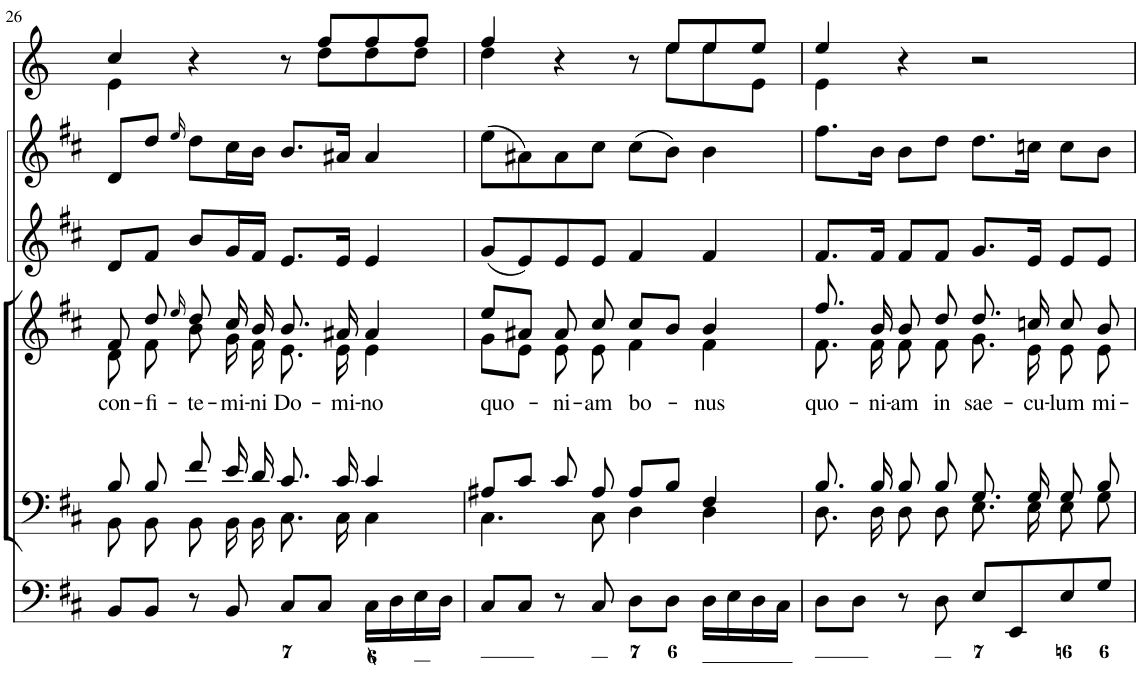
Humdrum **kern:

**kern	**kern	**kern	**text	**kern	**kern	**kern
*part6	*part5	*part4	*part4	*part3	*part2	*part1
*staff6	*staff5	*staff4	*staff4	*staff3	*staff2	*staff1
*I"Organ	*I"Voice	*I"Voice	*	*I"Violin	*I"Violin	*I"C in D
*	*	*	*	*I'Vln	*I'Vln	*
!!LO:PB:g=z
*clefF4	*clefF4	*clefG2	*	*clefG2	*clefG2	*clefG2
*	*	*	*	*	*	*Trd-1c-2
*k[f#c#]	*k[f#c#]	*k[f#c#]	*	*k[f#c#]	*k[f#c#]	*k[]
*M4/4	*M4/4	*M4/4	*	*M4/4	*M4/4	*M4/4
*met(c)	*met(c)	*met(c)	*	*met(c)	*met(c)	*met(c)
=26	=26	=26	=26	=26	=26	=26
*	*^	*	*	*	*	*
!	!	!	!	!LO:LY:b	!	!	!
*	*	*	*^	*	*	*	*^
8BB/L	8B/	8BB\	8f#/	8d\	con-	8d/L	8d/L	4cc/	4e\
!	!	!	!	!	!LO:LY:b	!	!	!	!
8BB/J	8B/	8BB\	8dd/	8f#\	-fi-	8f#/J	8dd/J	.	.
.	.	.	16qee/	.	.	.	16qee/	.	.
!	!	!	!	!	!LO:LY:b	!	!	!	!
8r	8f#/	8BB\	8dd/	8b\	-te-	8b/L	8dd\L	4r	4.ryy
!	!	!	!	!	!LO:LY:b	!	!	!	!
8BB/	16e/	16BB\	16cc#/	16g\	-mi-	16g/L	16cc#\L	.	.
!	!	!	!	!	!LO:LY:b	!	!	!	!
.	16d/	16BB\	16b/	16f#\	-ni	16f#/JJ	16b\JJ	.	.
!	!	!	!	!	!LO:LY:b	!	!	!	!
8C#/L	8.c#/	8.C#\	8.b/	8.e\	Do-	8.e/L	8.b/L	8r	.
8C#/J	.	.	.	.	.	.	.	8ff/L	8dd\L
!	!	!	!	!	!LO:LY:b	!	!	!	!
.	16c#/	16C#\	16a#X/	16e\	-mi-	16e/Jk	16a#X/Jk	.	.
!	!	!	!	!	!LO:LY:b	!	!	!	!
16C#\LL	4c#/	4C#\	4a#/	4e\	-no	4e/	4a#/	8ff/	8dd\
16D\	.	.	.	.	.	.	.	.	.
16E\	.	.	.	.	.	.	.	8ff/J	8dd\J
16D\JJ	.	.	.	.	.	.	.	.	.
=27	=27	=27	=27	=27	=27	=27	=27	=27	=27
!	!	!	!	!	!LO:LY:b	!	!	!	!
8C#/L	8A#X/L	4.C#\	8ee/L	8g\L	quo-	(8g/L	(8ee\L	4ff/	4dd\
8C#/J	8c#/J	.	8a#X/J	8e\J	.	8e/)	8a#X\)	.	.
!	!	!	!	!	!LO:LY:b	!	!	!	!
8r	8c#/	.	8a#/	8e\	-ni-	8e/	8a#\	4r	4.ryy
!	!	!	!	!	!LO:LY:b	!	!	!	!
8C#/	8A#/	8C#\	8cc#/	8e\	-am	8e/J	8cc#\J	.	.
!	!	!	!	!	!LO:LY:b	!	!	!	!
8D\L	8A#/L	4D\	8cc#/L	4f#\	bo-	4f#/	(8cc#\L	8r	.
8D\J	8B/J	.	8b/J	.	.	.	8b\J)	8ee/L	8ee\L
!	!	!	!	!	!LO:LY:b	!	!	!	!
16D\LL	4F#/	4D\	4b/	4f#\	-nus	4f#/	4b\	8ee/	8ee\
16E\	.	.	.	.	.	.	.	.	.
16D\	.	.	.	.	.	.	.	8ee/J	8e\J
16C#\JJ	.	.	.	.	.	.	.	.	.
=28	=28	=28	=28	=28	=28	=28	=28	=28	=28
!	!	!	!	!	!LO:LY:b	!	!	!	!
8D\L	8.B/	8.D\	8.ff#/	8.f#\	quo-	8.f#/L	8.ff#\L	4ee/	4e\
8D\J	.	.	.	.	.	.	.	.	.
!	!	!	!	!	!LO:LY:b	!	!	!	!
.	16B/	16D\	16b/	16f#\	-ni-	16f#/Jk	16b\Jk	.	.
!	!	!	!	!	!LO:LY:b	!	!	!	!
8r	8B/	8D\	8b/	8f#\	-am	8f#/L	8b\L	4r	2.ryy
!	!	!	!	!	!LO:LY:b	!	!	!	!
8D\	8B/	8D\	8dd/	8f#\	in	8f#/J	8dd\J	.	.
!	!	!	!	!	!LO:LY:b	!	!	!	!
8E/L	8.G/	8.E\	8.dd/	8.g\	sae-	8.g/L	8.dd\L	2r	.
8EE/	.	.	.	.	.	.	.	.	.
!	!	!	!	!	!LO:LY:b	!	!	!	!
.	16G/	16E\	16ccn/	16e\	-cu-	16e/Jk	16ccn\Jk	.	.
!	!	!	!	!	!LO:LY:b	!	!	!	!
8E/	8G/	8E\	8cc/	8e\	-lum	8e/L	8cc\L	.	.
!	!	!	!	!	!LO:LY:b	!	!	!	!
8G/J	8B/	8G\	8b/	8e\	mi-	8e/J	8b\J	.	.
*	*v	*v	*	*	*	*	*	*v	*v
*	*	*v	*v	*	*	*	*
=	=	=	=	=	=	=
*-	*-	*-	*-	*-	*-	*-
